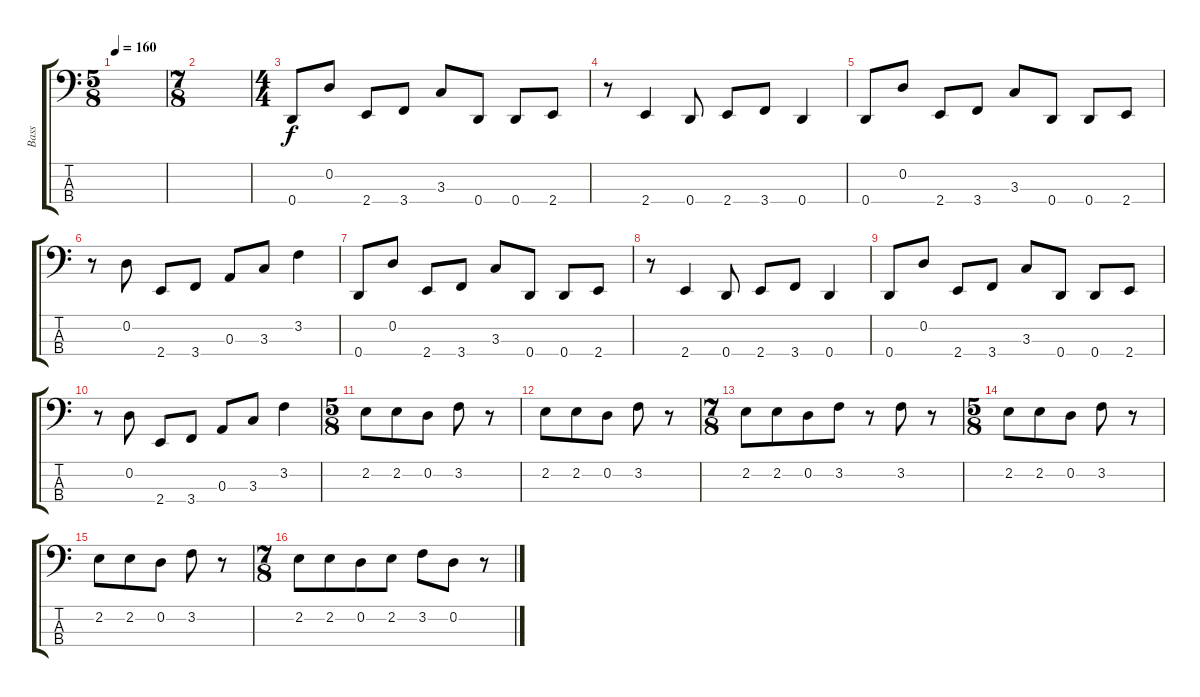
\track ("Bass" "Bass") {instrument electricbassfinger}
\staff {score tabs}
\tuning (G2 D2 A1 D1) {hide}
\ts (5 8)
\tempo 160
\clef f4
\ks c
|
\ts (7 8)
|
\ts (4 4)
0.4.8 0.2.8 2.4.8 3.4.8 3.3.8 0.4.8 0.4.8 2.4.8 |
r.8 2.4.4 0.4.8 2.4.8 3.4.8 0.4.4 |
0.4.8 0.2.8 2.4.8 3.4.8 3.3.8 0.4.8 0.4.8 2.4.8 |
r.8 0.2.8 2.4.8 3.4.8 0.3.8 3.3.8 3.2.4 |
0.4.8 0.2.8 2.4.8 3.4.8 3.3.8 0.4.8 0.4.8 2.4.8 |
r.8 2.4.4 0.4.8 2.4.8 3.4.8 0.4.4 |
0.4.8 0.2.8 2.4.8 3.4.8 3.3.8 0.4.8 0.4.8 2.4.8 |
r.8 0.2.8 2.4.8 3.4.8 0.3.8 3.3.8 3.2.4 |
\ts (5 8)
2.2.8 2.2.8 0.2.8 3.2.8 r.8 |
2.2.8 2.2.8 0.2.8 3.2.8 r.8 |
\ts (7 8)
2.2.8 2.2.8 0.2.8 3.2.8 r.8 3.2.8 r.8 |
\ts (5 8)
2.2.8 2.2.8 0.2.8 3.2.8 r.8 |
2.2.8 2.2.8 0.2.8 3.2.8 r.8 |
\ts (7 8)
2.2.8 2.2.8 0.2.8 2.2.8 3.2.8 0.2.8 r.8
